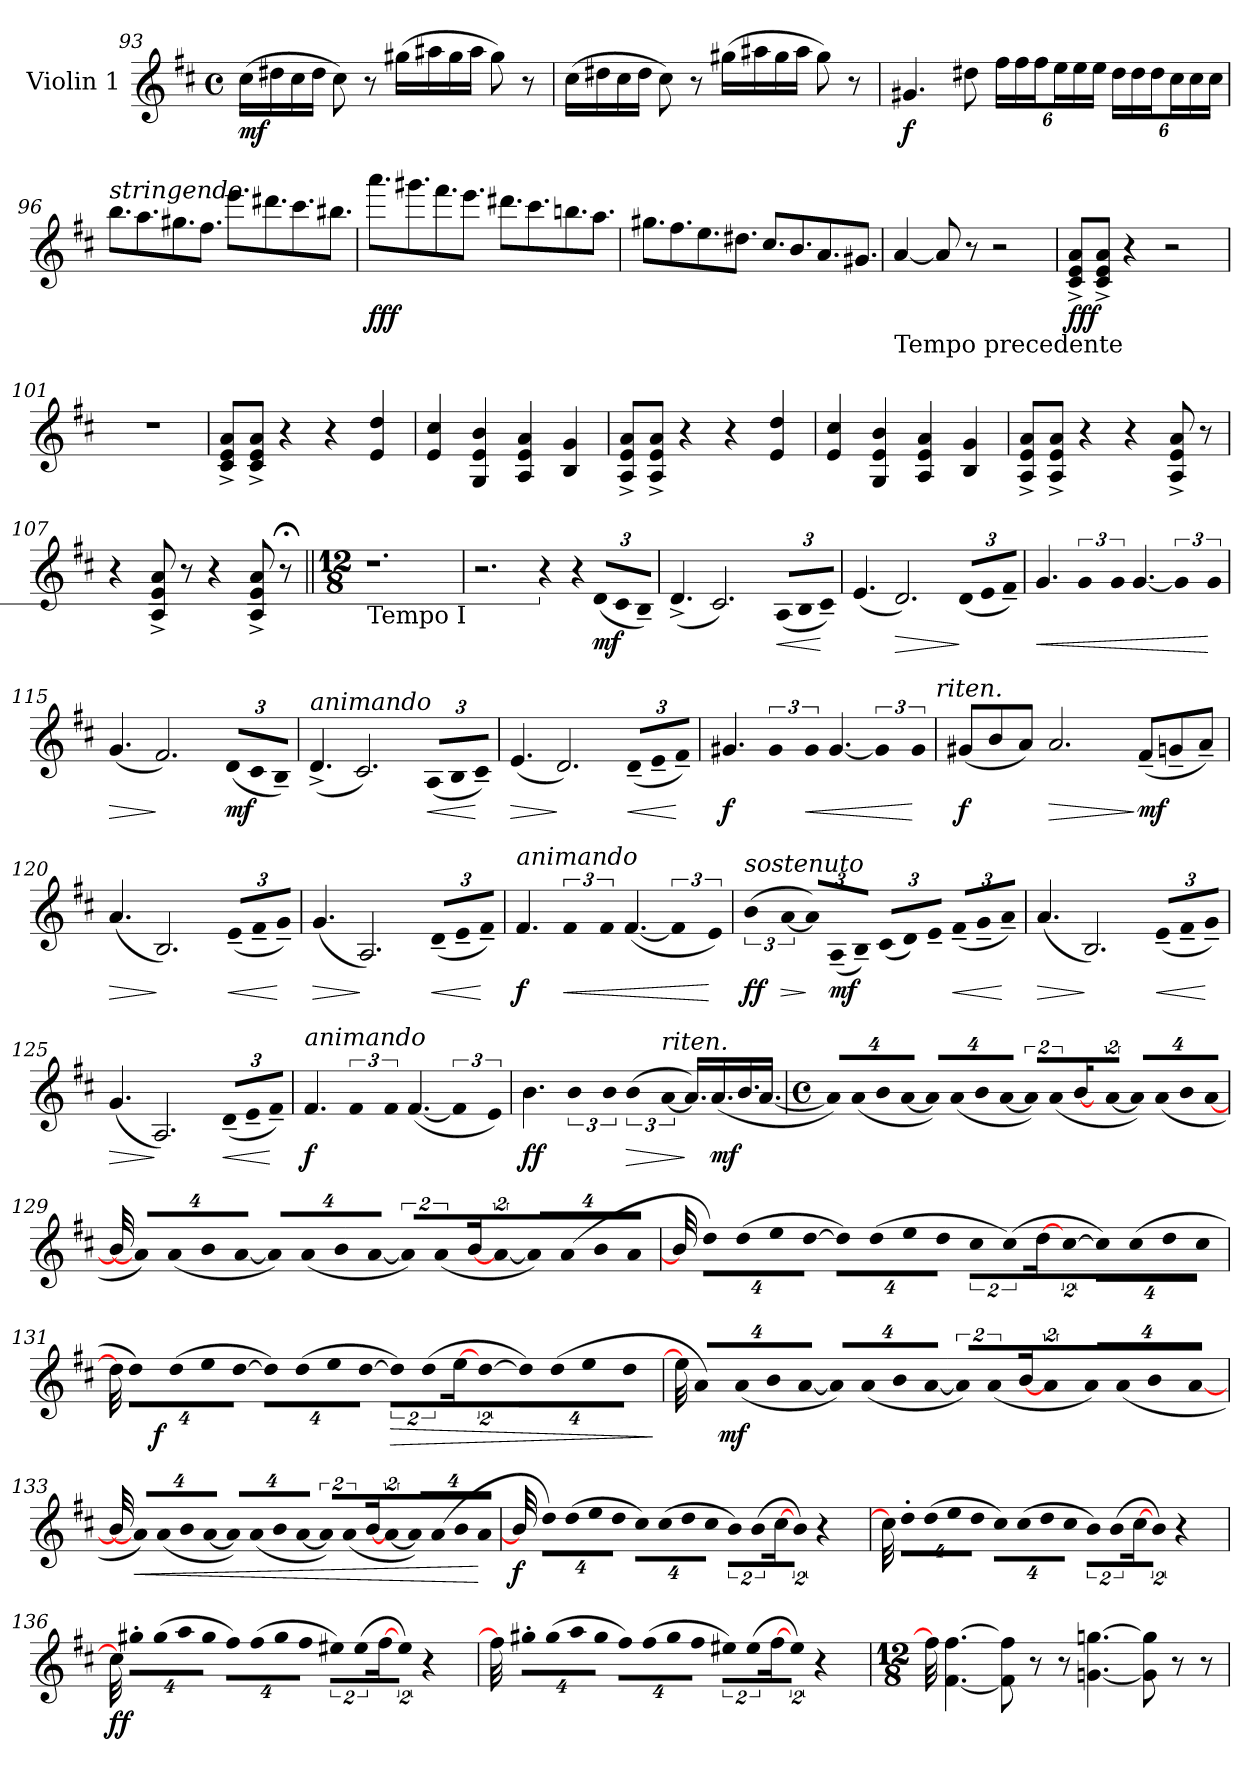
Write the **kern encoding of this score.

**kern	**dynam
*part1	*part1
*staff1	*staff1
*I"Violin 1	*
*I'Vln	*
*clefG2	*
*k[f#c#]	*
*M4/4	*
*met(c)	*
=93	=93
(16cc#\LL	mf
16dd#X\	.
16cc#\	.
16dd#\JJ	.
8cc#\)	.
8r	.
(16gg#X\LL	.
16aa#X\	.
16gg#\	.
16aa#\JJ	.
8gg#\)	.
8r	.
=94	=94
(16cc#\LL	.
16dd#X\	.
16cc#\	.
16dd#\JJ	.
8cc#\)	.
8r	.
(16gg#X\LL	.
16aa#X\	.
16gg#\	.
16aa#\JJ	.
8gg#\)	.
8r	.
=95	=95
4.g#X/	f
8dd#X\	.
24ff#\LL	.
24ff#\	.
24ff#\J	.
24ee\L	.
24ee\	.
24ee\JJ	.
24dd#\LL	.
24dd#\	.
24dd#\J	.
24cc#\L	.
24cc#\	.
24cc#\JJ	.
=96	=96
!LO:TX:a:i:t=stringendo	!
!LO:N:vis=8.	!
8bb\L	.
!LO:N:vis=8.	!
8aa\	.
!LO:N:vis=8.	!
8gg#X\	.
!LO:N:vis=8.	!
8ff#\J	.
!LO:N:vis=8.	!
8eee\L	.
!LO:N:vis=8.	!
8ddd#X\	.
!LO:N:vis=8.	!
8ccc#\	.
!LO:N:vis=8.	!
8bb#X\J	.
=97	=97
!LO:N:vis=8.	!
8aaa\L	fff
!LO:N:vis=8.	!
8ggg#X\	.
!LO:N:vis=8.	!
8fff#\	.
!LO:N:vis=8.	!
8eee\J	.
!LO:N:vis=8.	!
8ddd#X\L	.
!LO:N:vis=8.	!
8ccc#\	.
!LO:N:vis=8.	!
8bbn\	.
!LO:N:vis=8.	!
8aa\J	.
=98	=98
!LO:N:vis=8.	!
8gg#X\L	.
!LO:N:vis=8.	!
8ff#\	.
!LO:N:vis=8.	!
8ee\	.
!LO:N:vis=8.	!
8dd#X\J	.
!LO:N:vis=8.	!
8cc#/L	.
!LO:N:vis=8.	!
8b/	.
!LO:N:vis=8.	!
8a/	.
!LO:N:vis=8.	!
8g#X/J	.
=99	=99
!LO:TX:b:t=Tempo precedente	!
[4a/	.
8a/]	.
8r	.
2r	.
=100	=100
8c#^/ 8e^/ 8a^/L	fff
8c#^/ 8e^/ 8a^/J	.
4r	.
2r	.
=101	=101
1r	.
=102	=102
8c#^/ 8e^/ 8a^/L	.
8c#^/ 8e^/ 8a^/J	.
4r	.
4r	.
4e/ 4dd/	.
=103	=103
4e/ 4cc#/	.
4G/ 4e/ 4b/	.
4A/ 4e/ 4a/	.
4B/ 4g/	.
=104	=104
8A^/ 8e^/ 8a^/L	.
8A^/ 8e^/ 8a^/J	.
4r	.
4r	.
4e/ 4dd/	.
=105	=105
4e/ 4cc#/	.
4G/ 4e/ 4b/	.
4A/ 4e/ 4a/	.
4B/ 4g/	.
=106	=106
8A^/ 8e^/ 8a^/L	.
8A^/ 8e^/ 8a^/J	.
4r	.
4r	.
8A^/ 8e^/ 8a^/	.
8r	.
=107	=107
4r	.
8A^/ 8e^/ 8a^/	.
8r	.
4r	.
8A^/ 8e^/ 8a^/	.
8r;<	.
=108||	=108||
*M12/8	*
!LO:TX:b:t=Tempo I	!
!LO:N:vis=1.	!
1r	.
=109	=109
!LO:N:vis=1.	!
1r	.
=110	=110
!LO:N:vis=1.	!
1r	.
=111	=111
!LO:N:vis=2.	!
2r	.
!LO:N:vis=4	!
6r	.
!LO:N:vis=8	!
12r	.
!LO:N:vis=8	!
(12d/L	mf
!LO:N:vis=8	!
12c#/	.
!LO:N:vis=8	!
12B~/J)	.
=112	=112
!LO:N:vis=4.	!
(4d^/	.
!LO:N:vis=2.	!
2c#/)	.
!LO:N:vis=8	!LO:HP:b
(12A/L	<
!LO:N:vis=8	!
12B/	.
!LO:N:vis=8	!
12c#~/J)	[
=113	=113
!LO:N:vis=4.	!
(4e/	.
!LO:N:vis=2.	!LO:HP:b
2d/)	>
!LO:N:vis=8	!
(12d/L	]
!LO:N:vis=8	!
12e/	.
!LO:N:vis=8	!
12f#~/J)	.
=114	=114
!LO:N:vis=4.	!LO:HP:b
4g/	<
!LO:N:vis=4	!
6g/	.
!LO:N:vis=8	!
12g/	.
!LO:N:vis=4.	!
[4g/	.
!LO:N:vis=4	!
6g/]	.
!LO:N:vis=8	!
12g/	[
=115	=115
!LO:N:vis=4.	!LO:HP:b
(4g/	>
!LO:N:vis=2.	!
2f#/)	]
!LO:N:vis=8	!
(12d/L	mf
!LO:N:vis=8	!
12c#/	.
!LO:N:vis=8	!
12B~/J)	.
=116	=116
!LO:TX:a:i:t=animando	!
!LO:N:vis=4.	!
(4d^/	.
!LO:N:vis=2.	!
2c#/)	.
!LO:N:vis=8	!LO:HP:b
(12A/L	<
!LO:N:vis=8	!
12B/	.
!LO:N:vis=8	!
12c#~/J)	[
=117	=117
!LO:N:vis=4.	!LO:HP:b
(4e/	>
!LO:N:vis=2.	!
2d/)	]
!LO:N:vis=8	!LO:HP:b
(12d~/L	<
!LO:N:vis=8	!
12e~/	.
!LO:N:vis=8	!
12f#~/J)	[
=118	=118
!LO:N:vis=4.	!
4g#X/	f
!LO:N:vis=4	!
6g#/	.
!LO:N:vis=8	!LO:HP:b
12g#/	<
!LO:N:vis=4.	!
[4g#/	.
!LO:N:vis=4	!
6g#/]	.
!LO:N:vis=8	!
12g#/	[
!LO:TX:a:i:t=riten.	!
=119	=119
(8g#X/L	f
8b/	.
8a/J)	.
!	!LO:HP:b
2.a/	>
(8f#~/L	] mf
8gn~/	.
8a~/J)	.
=120	=120
!LO:N:vis=4.	!LO:HP:b
(4a/	>
!LO:N:vis=2.	!
2B/)	]
!LO:N:vis=8	!LO:HP:b
(12e~/L	<
!LO:N:vis=8	!
12f#~/	.
!LO:N:vis=8	!
12g~/J)	[
=121	=121
!LO:N:vis=4.	!LO:HP:b
(4g/	>
!LO:N:vis=2.	!
2A/)	]
!LO:N:vis=8	!LO:HP:b
(12d~/L	<
!LO:N:vis=8	!
12e~/	.
!LO:N:vis=8	!
12f#~/J)	[
=122	=122
!LO:TX:a:i:t=animando	!
!LO:N:vis=4.	!
4f#/	f
!LO:N:vis=4	!LO:HP:b
6f#/	<
!LO:N:vis=8	!
12f#/	.
!LO:N:vis=4.	!
([4f#/	.
!LO:N:vis=4	!
6f#/]	.
!LO:N:vis=8	!
12e/)	[
=123	=123
!LO:TX:a:i:t=sostenuto	!
!LO:N:vis=4	!
(6b\	ff
!LO:N:vis=8	!LO:HP:b
[12a/	>
!LO:N:vis=8	!
12a/L])	]
!LO:N:vis=8	!
(12A~/	mf
!LO:N:vis=8	!
12B~/J)	.
!LO:N:vis=8	!
(12c#/L	.
!LO:N:vis=8	!
12d/)	.
!LO:N:vis=8	!
12e~/J	.
!LO:N:vis=8	!LO:HP:b
(12f#~/L	<
!LO:N:vis=8	!
12g~/	.
!LO:N:vis=8	!
12a~/J)	[
=124	=124
!LO:N:vis=4.	!LO:HP:b
(4a/	>
!LO:N:vis=2.	!
2B/)	]
!LO:N:vis=8	!LO:HP:b
(12e~/L	<
!LO:N:vis=8	!
12f#~/	.
!LO:N:vis=8	!
12g~/J)	[
=125	=125
!LO:N:vis=4.	!LO:HP:b
(4g/	>
!LO:N:vis=2.	!
2A/)	]
!LO:N:vis=8	!LO:HP:b
(12d~/L	<
!LO:N:vis=8	!
12e~/	.
!LO:N:vis=8	!
12f#~/J)	[
=126	=126
!LO:TX:a:i:t=animando	!
!LO:N:vis=4.	!
4f#/	f
!LO:N:vis=4	!
6f#/	.
!LO:N:vis=8	!
12f#/	.
!LO:N:vis=4.	!
([4f#/	.
!LO:N:vis=4	!
6f#/]	.
!LO:N:vis=8	!
12e/)	.
=127	=127
!LO:N:vis=4.	!
4b\	ff
!LO:N:vis=4	!
6b\	.
!LO:N:vis=8	!
12b\	.
!LO:N:vis=4	!LO:HP:b
(6b\	>
!LO:TX:a:i:t=riten.	!
!LO:N:vis=8	!
[12a/	.
!LO:N:vis=16.	!
16a/LL])	]
!LO:N:vis=16.	!
(16a/	mf
!LO:N:vis=16.	!
16b/	.
!LO:N:vis=16.	!
[16a/JJ	.
=128	=128
*M4/4	*
*met(c)	*
!LO:N:vis=16	!
32%3a/LL])	.
!LO:N:vis=16	!
(32%3a/	.
!LO:N:vis=16	!
32%3b/	.
!LO:N:vis=16	!
[32%3a/JJ	.
!LO:N:vis=16	!
32%3a/LL])	.
!LO:N:vis=16	!
(32%3a/	.
!LO:N:vis=16	!
32%3b/	.
!LO:N:vis=16	!
[32%3a/JJ	.
!LO:N:vis=16	!
32%3a/LL])	.
!LO:N:vis=16	!
(32%3a/	.
[16b/	.
32ryy	.
!LO:N:vis=16	!
[32%3a/JJ	.
!LO:N:vis=16	!
32%3a/LL])	.
!LO:N:vis=16	!
(32%3a/	.
!LO:N:vis=16	!
32%3b/	.
!LO:N:vis=16	!
[32%3a/JJ	.
=129	=129
32b/]	.
!LO:N:vis=16	!
32%3a/LL])	.
!LO:N:vis=16	!
(32%3a/	.
!LO:N:vis=16	!
32%3b/	.
!LO:N:vis=16	!
[32%3a/JJ	.
!LO:N:vis=16	!
32%3a/LL])	.
!LO:N:vis=16	!
(32%3a/	.
!LO:N:vis=16	!
32%3b/	.
!LO:N:vis=16	!
[32%3a/JJ	.
!LO:N:vis=16	!
32%3a/LL])	.
!LO:N:vis=16	!
(32%3a/	.
[16b/	.
!LO:N:vis=16	!
[32%3a/JJ	.
!LO:N:vis=16	!
32%3a/LL])	.
!LO:N:vis=16	!
(32%3a/	.
!LO:N:vis=16	!
32%3b/	.
!LO:N:vis=16	!
32%3a/JJ	.
=130	=130
32b/]	.
!LO:N:vis=16	!
32%3dd\LL)	.
!LO:N:vis=16	!
(32%3dd\	.
!LO:N:vis=16	!
32%3ee\	.
!LO:N:vis=16	!
[32%3dd\JJ	.
!LO:N:vis=16	!
32%3dd\LL])	.
!LO:N:vis=16	!
(32%3dd\	.
!LO:N:vis=16	!
32%3ee\	.
!LO:N:vis=16	!
32%3dd\JJ	.
!LO:N:vis=16	!
32%3cc#\LL	.
!LO:N:vis=16	!
(32%3cc#\)	.
[16dd\	.
!LO:N:vis=16	!
[32%3cc#\JJ	.
!LO:N:vis=16	!
32%3cc#\LL])	.
!LO:N:vis=16	!
(32%3cc#\	.
!LO:N:vis=16	!
32%3dd\	.
!LO:N:vis=16	!
32%3cc#\JJ	.
=131	=131
*^	*
32dd\]	16.ryy	.
!LO:N:vis=16	!	!
32%3dd\LL)	.	.
.	1ryy	f
!LO:N:vis=16	!	!
(32%3dd\	.	.
!LO:N:vis=16	!	!
32%3ee\	.	.
!LO:N:vis=16	!	!
[32%3dd\JJ	.	.
!LO:N:vis=16	!	!
32%3dd\LL])	.	.
!LO:N:vis=16	!	!
(32%3dd\	.	.
!LO:N:vis=16	!	!
32%3ee\	.	.
!LO:N:vis=16	!	!
[32%3dd\JJ	.	.
!LO:N:vis=16	!	!LO:HP:b
32%3dd\LL])	.	>
!LO:N:vis=16	!	!
(32%3dd\	.	.
[16ee\	.	.
!LO:N:vis=16	!	!
[32%3dd\JJ	.	.
.	4ryy	.
!LO:N:vis=16	!	!
32%3dd\LL])	.	.
!LO:N:vis=16	!	!
(32%3dd\	.	.
!LO:N:vis=16	!	!
32%3ee\	.	.
.	8ryy	.
!LO:N:vis=16	!	!
32%3dd\JJ	.	.
.	32ryy	.
.	.	]
=132	=132	=132
32ee\]	16.ryy	.
!LO:N:vis=16	!	!
32%3a/LL)	.	.
.	1ryy	mf
!LO:N:vis=16	!	!
(32%3a/	.	.
!LO:N:vis=16	!	!
32%3b/	.	.
!LO:N:vis=16	!	!
[32%3a/JJ	.	.
!LO:N:vis=16	!	!
32%3a/LL])	.	.
!LO:N:vis=16	!	!
(32%3a/	.	.
!LO:N:vis=16	!	!
32%3b/	.	.
!LO:N:vis=16	!	!
[32%3a/JJ	.	.
!LO:N:vis=16	!	!
32%3a/LL])	.	.
!LO:N:vis=16	!	!
(32%3a/	.	.
[16b/	.	.
!LO:N:vis=16	!	!
32%3a/JJ	.	.
.	4ryy	.
!LO:N:vis=16	!	!
32%3a/LL)	.	.
!LO:N:vis=16	!	!
(32%3a/	.	.
!LO:N:vis=16	!	!
32%3b/	.	.
.	8ryy	.
!LO:N:vis=16	!	!
[32%3a/JJ	.	.
.	32ryy	.
*v	*v	*
=133	=133
32b/]	.
!LO:N:vis=16	!LO:HP:b
32%3a/LL])	<
!LO:N:vis=16	!
(32%3a/	.
!LO:N:vis=16	!
32%3b/	.
!LO:N:vis=16	!
[32%3a/JJ	.
!LO:N:vis=16	!
32%3a/LL])	.
!LO:N:vis=16	!
(32%3a/	.
!LO:N:vis=16	!
32%3b/	.
!LO:N:vis=16	!
[32%3a/JJ	.
!LO:N:vis=16	!
32%3a/LL])	.
!LO:N:vis=16	!
(32%3a/	.
[16b/	.
!LO:N:vis=16	!
[32%3a/JJ	.
!LO:N:vis=16	!
32%3a/LL])	.
!LO:N:vis=16	!
(32%3a/	.
!LO:N:vis=16	!
32%3b/	.
!LO:N:vis=16	!
32%3a/JJ	[
=134	=134
32b/]	f
!LO:N:vis=16	!
32%3dd\LL)	.
!LO:N:vis=16	!
(32%3dd\	.
!LO:N:vis=16	!
32%3ee\	.
!LO:N:vis=16	!
32%3dd\JJ	.
!LO:N:vis=16	!
32%3cc#\LL)	.
!LO:N:vis=16	!
(32%3cc#\	.
!LO:N:vis=16	!
32%3dd\	.
!LO:N:vis=16	!
32%3cc#\JJ	.
!LO:N:vis=16	!
32%3b\LL)	.
!LO:N:vis=16	!
(32%3b\	.
[16cc#\	.
!LO:N:vis=16	!
32%3b\JJ)	.
!LO:N:vis=4	!
4.r	.
=135	=135
32cc#\]	.
!LO:N:vis=16	!
32%3dd'\LL	.
!LO:N:vis=16	!
(32%3dd\	.
!LO:N:vis=16	!
32%3ee\	.
!LO:N:vis=16	!
32%3dd\JJ	.
!LO:N:vis=16	!
32%3cc#\LL)	.
!LO:N:vis=16	!
(32%3cc#\	.
!LO:N:vis=16	!
32%3dd\	.
!LO:N:vis=16	!
32%3cc#\JJ	.
!LO:N:vis=16	!
32%3b\LL)	.
!LO:N:vis=16	!
(32%3b\	.
[16cc#\	.
!LO:N:vis=16	!
32%3b\JJ)	.
!LO:N:vis=4	!
4.r	.
=136	=136
32cc#\]	ff
!LO:N:vis=16	!
32%3gg#X'\LL	.
!LO:N:vis=16	!
(32%3gg#\	.
!LO:N:vis=16	!
32%3aa\	.
!LO:N:vis=16	!
32%3gg#\JJ	.
!LO:N:vis=16	!
32%3ff#\LL)	.
!LO:N:vis=16	!
(32%3ff#\	.
!LO:N:vis=16	!
32%3gg#\	.
!LO:N:vis=16	!
32%3ff#\JJ	.
!LO:N:vis=16	!
32%3ee#X\LL)	.
!LO:N:vis=16	!
(32%3ee#\	.
[16ff#\	.
!LO:N:vis=16	!
32%3ee#\JJ)	.
!LO:N:vis=4	!
4.r	.
=137	=137
32ff#\]	.
!LO:N:vis=16	!
32%3gg#X'\LL	.
!LO:N:vis=16	!
(32%3gg#\	.
!LO:N:vis=16	!
32%3aa\	.
!LO:N:vis=16	!
32%3gg#\JJ	.
!LO:N:vis=16	!
32%3ff#\LL)	.
!LO:N:vis=16	!
(32%3ff#\	.
!LO:N:vis=16	!
32%3gg#\	.
!LO:N:vis=16	!
32%3ff#\JJ	.
!LO:N:vis=16	!
32%3ee#X\LL)	.
!LO:N:vis=16	!
(32%3ee#\	.
[16ff#\	.
!LO:N:vis=16	!
32%3ee#\JJ)	.
!LO:N:vis=4	!
4.r	.
=138	=138
*M12/8	*
32ff#\]	.
[4.f#\ [4.ff#\	.
8f#]\ 8ff#]\	.
8r	.
8r	.
[4.gn\ [4.ggn\	.
8g]\ 8gg]\	.
8r	.
8r	.
=	=
*-	*-
